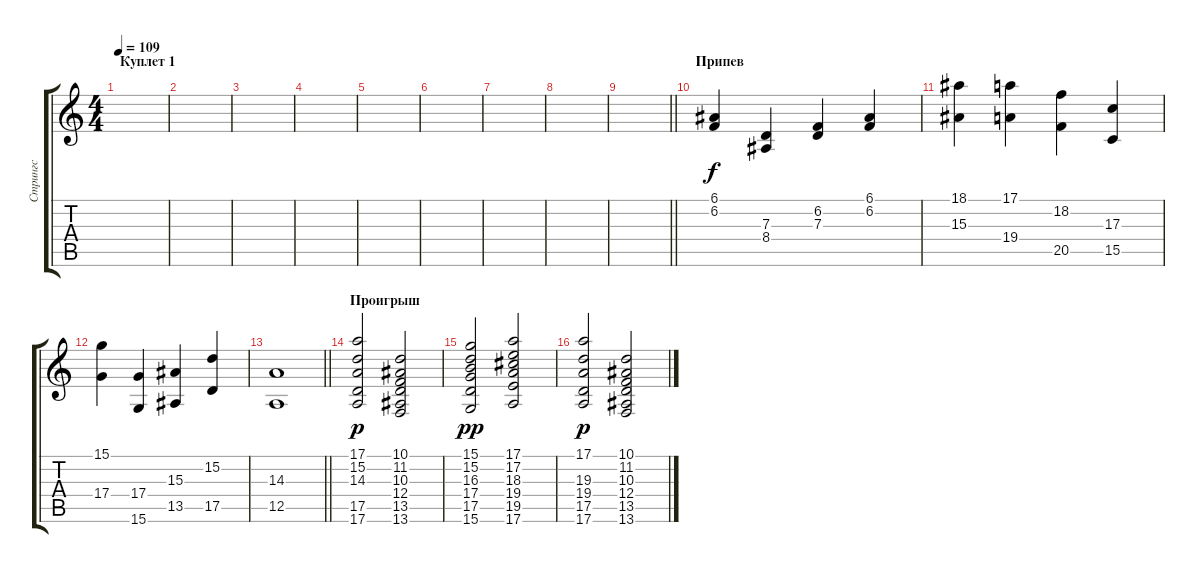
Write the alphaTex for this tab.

\track ("Стрингс" "Стрингс") {instrument stringensemble1}
\staff {score tabs}
\tuning (E4 B3 G3 D3 A2 E2) {hide}
\ts (4 4)
\section ("" "Куплет 1")
\tempo 109
\clef g2
\ks c
|
|
|
|
|
|
|
|
\barLineRight lightlight
|
\section ("" "Припев")
(6.1 6.2).4{dy f} (7.3 8.4).4 (6.2 7.3).4 (6.1 6.2).4 |
(18.1 15.3).4 (17.1 19.4).4 (18.2 20.5).4 (17.3 15.5).4 |
(15.1 17.4).4 (17.4 15.6).4 (15.3 13.5).4 (15.2 17.5).4 |
\barLineRight lightlight
(14.3 12.5).1 |
\section ("" "Проигрыш")
(17.1 15.2 14.3 17.5 17.6).2{dy p} (10.1 11.2 10.3 12.4 13.5 13.6).2 |
(15.1 15.2 16.3 17.4 17.5 15.6).2{dy pp} (17.1 17.2 18.3 19.4 19.5 17.6).2 |
(17.1 19.3 19.4 17.5 17.6).2{dy p} (10.1 11.2 10.3 12.4 13.5 13.6).2
